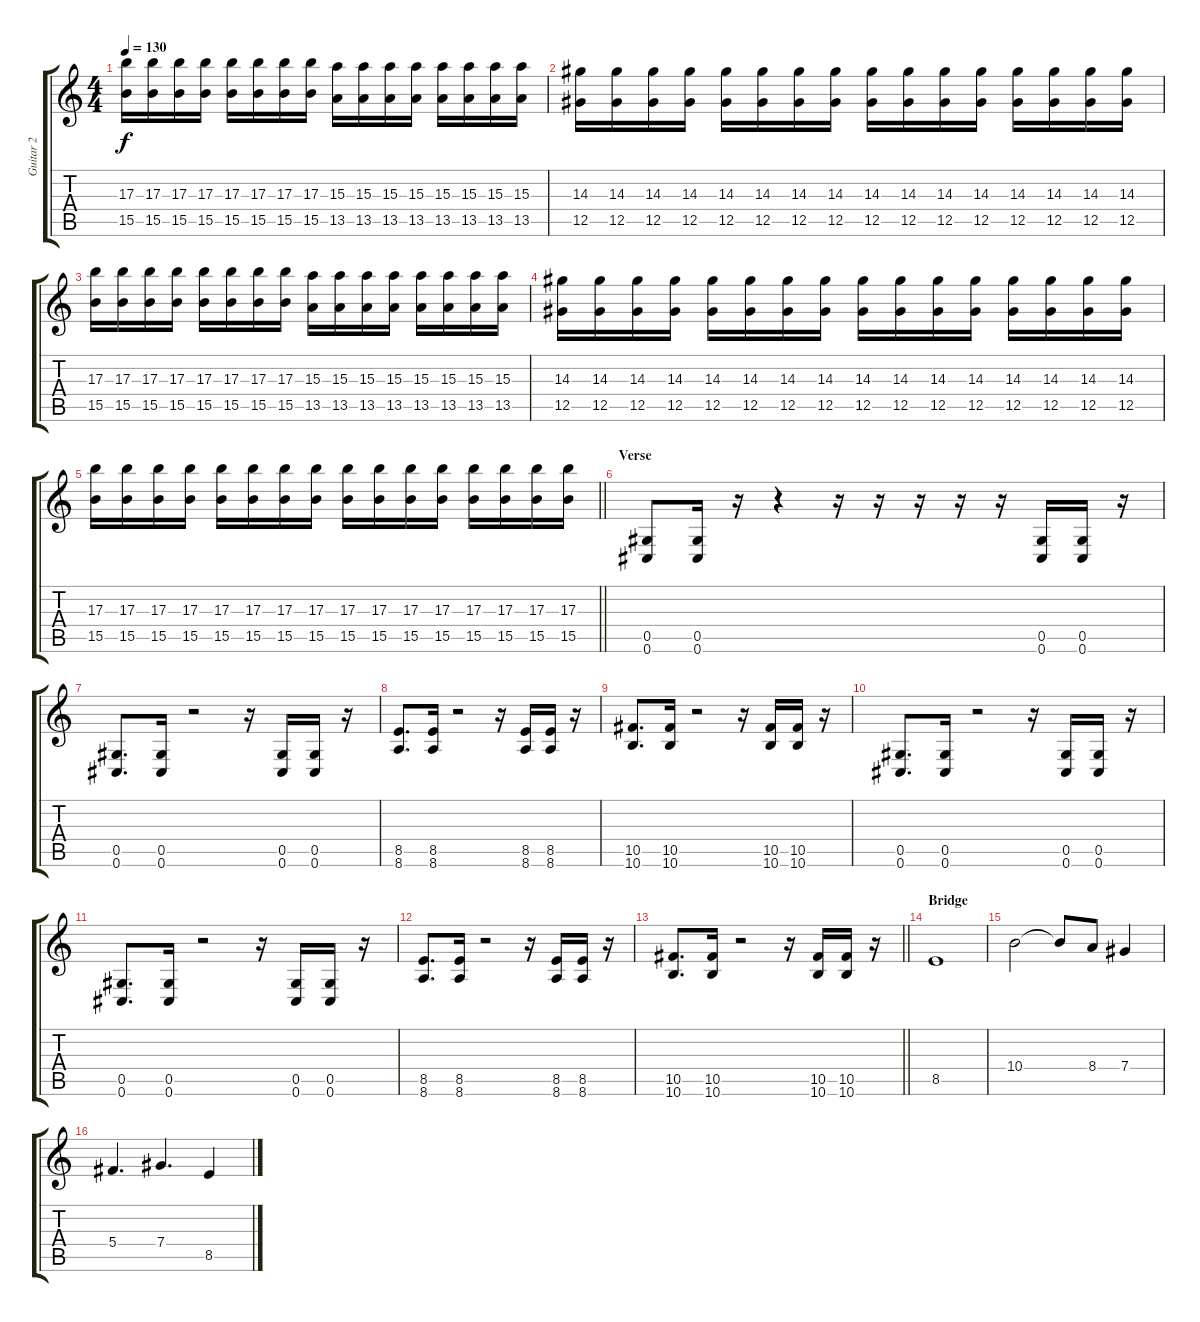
\track ("Guitar 2" "Guitar 2") {instrument distortionguitar}
\staff {score tabs}
\tuning (Eb4 Bb3 Gb3 Db3 Ab2 Db2) {hide}
\ts (4 4)
\tempo 130
\clef g2
\ks c
(17.3 15.5).16{dy f} (17.3 15.5).16 (17.3 15.5).16 (17.3 15.5).16 (17.3 15.5).16 (17.3 15.5).16 (17.3 15.5).16 (17.3 15.5).16 (15.3 13.5).16 (15.3 13.5).16 (15.3 13.5).16 (15.3 13.5).16 (15.3 13.5).16 (15.3 13.5).16 (15.3 13.5).16 (15.3 13.5).16 |
(14.3 12.5).16 (14.3 12.5).16 (14.3 12.5).16 (14.3 12.5).16 (14.3 12.5).16 (14.3 12.5).16 (14.3 12.5).16 (14.3 12.5).16 (14.3 12.5).16 (14.3 12.5).16 (14.3 12.5).16 (14.3 12.5).16 (14.3 12.5).16 (14.3 12.5).16 (14.3 12.5).16 (14.3 12.5).16 |
(17.3 15.5).16 (17.3 15.5).16 (17.3 15.5).16 (17.3 15.5).16 (17.3 15.5).16 (17.3 15.5).16 (17.3 15.5).16 (17.3 15.5).16 (15.3 13.5).16 (15.3 13.5).16 (15.3 13.5).16 (15.3 13.5).16 (15.3 13.5).16 (15.3 13.5).16 (15.3 13.5).16 (15.3 13.5).16 |
(14.3 12.5).16 (14.3 12.5).16 (14.3 12.5).16 (14.3 12.5).16 (14.3 12.5).16 (14.3 12.5).16 (14.3 12.5).16 (14.3 12.5).16 (14.3 12.5).16 (14.3 12.5).16 (14.3 12.5).16 (14.3 12.5).16 (14.3 12.5).16 (14.3 12.5).16 (14.3 12.5).16 (14.3 12.5).16 |
\barLineRight lightlight
(17.3 15.5).16 (17.3 15.5).16 (17.3 15.5).16 (17.3 15.5).16 (17.3 15.5).16 (17.3 15.5).16 (17.3 15.5).16 (17.3 15.5).16 (17.3 15.5).16 (17.3 15.5).16 (17.3 15.5).16 (17.3 15.5).16 (17.3 15.5).16 (17.3 15.5).16 (17.3 15.5).16 (17.3 15.5).16 |
\section ("" "Verse")
(0.5 0.6).8 (0.5 0.6).16 r.16 r.4 r.16 r.16 r.16 r.16 r.16 (0.5 0.6).16 (0.5 0.6).16 r.16 |
(0.5 0.6).8{d} (0.5 0.6).16 r.2 r.16 (0.5 0.6).16 (0.5 0.6).16 r.16 |
(8.5 8.6).8{d} (8.5 8.6).16 r.2 r.16 (8.5 8.6).16 (8.5 8.6).16 r.16 |
(10.5 10.6).8{d} (10.5 10.6).16 r.2 r.16 (10.5 10.6).16 (10.5 10.6).16 r.16 |
(0.5 0.6).8{d} (0.5 0.6).16 r.2 r.16 (0.5 0.6).16 (0.5 0.6).16 r.16 |
(0.5 0.6).8{d} (0.5 0.6).16 r.2 r.16 (0.5 0.6).16 (0.5 0.6).16 r.16 |
(8.5 8.6).8{d} (8.5 8.6).16 r.2 r.16 (8.5 8.6).16 (8.5 8.6).16 r.16 |
\barLineRight lightlight
(10.5 10.6).8{d} (10.5 10.6).16 r.2 r.16 (10.5 10.6).16 (10.5 10.6).16 r.16 |
\section ("" "Bridge")
8.5.1 |
10.4.2 10.4{t}.8 8.4.8 7.4.4 |
5.4.4{d} 7.4.4{d} 8.5.4
